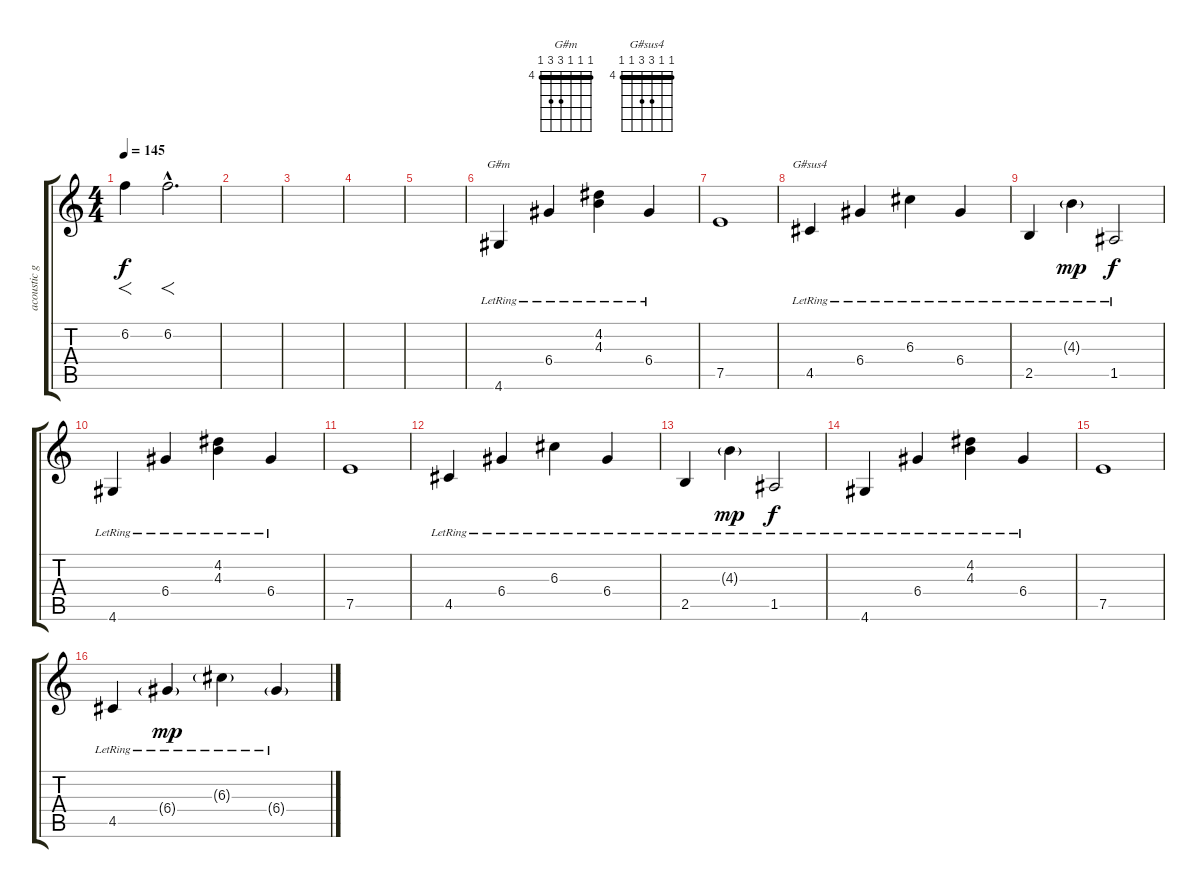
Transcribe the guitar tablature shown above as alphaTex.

\track ("acoustic guitar" "acoustic g") {instrument acousticguitarsteel}
\staff {score tabs}
\tuning (E4 B3 G3 D3 A2 E2) {hide}
\chord ("G#m" 4 4 4 6 6 4) {firstfret 4 barre 4}
\chord ("G#sus4" 4 4 6 6 4 4) {firstfret 4 barre 4}
\ts (4 4)
\tempo 145
\clef g2
\ks c
6.2.4{f dy f instrument acousticguitarsteel} 6.2{hac}.2{f d} |
|
|
|
|
4.6{lr}.4{ch "G#m"} 6.4{lr}.4 (4.2{lr} 4.3{lr}).4 6.4{lr}.4 |
7.5.1 |
4.5{lr}.4{ch "G#sus4"} 6.4{lr}.4 6.3{lr}.4 6.4{lr}.4 |
2.5{lr}.4 4.3{g lr}.4{dy mp} 1.5{lr}.2{dy f} |
4.6{lr}.4 6.4{lr}.4 (4.2{lr} 4.3{lr}).4 6.4{lr}.4 |
7.5.1 |
4.5{lr}.4 6.4{lr}.4 6.3{lr}.4 6.4{lr}.4 |
2.5{lr}.4 4.3{g lr}.4{dy mp} 1.5{lr}.2{dy f} |
4.6{lr}.4 6.4{lr}.4 (4.2{lr} 4.3{lr}).4 6.4{lr}.4 |
7.5.1 |
4.5{lr}.4 6.4{g lr}.4{dy mp} 6.3{g lr}.4 6.4{g lr}.4
